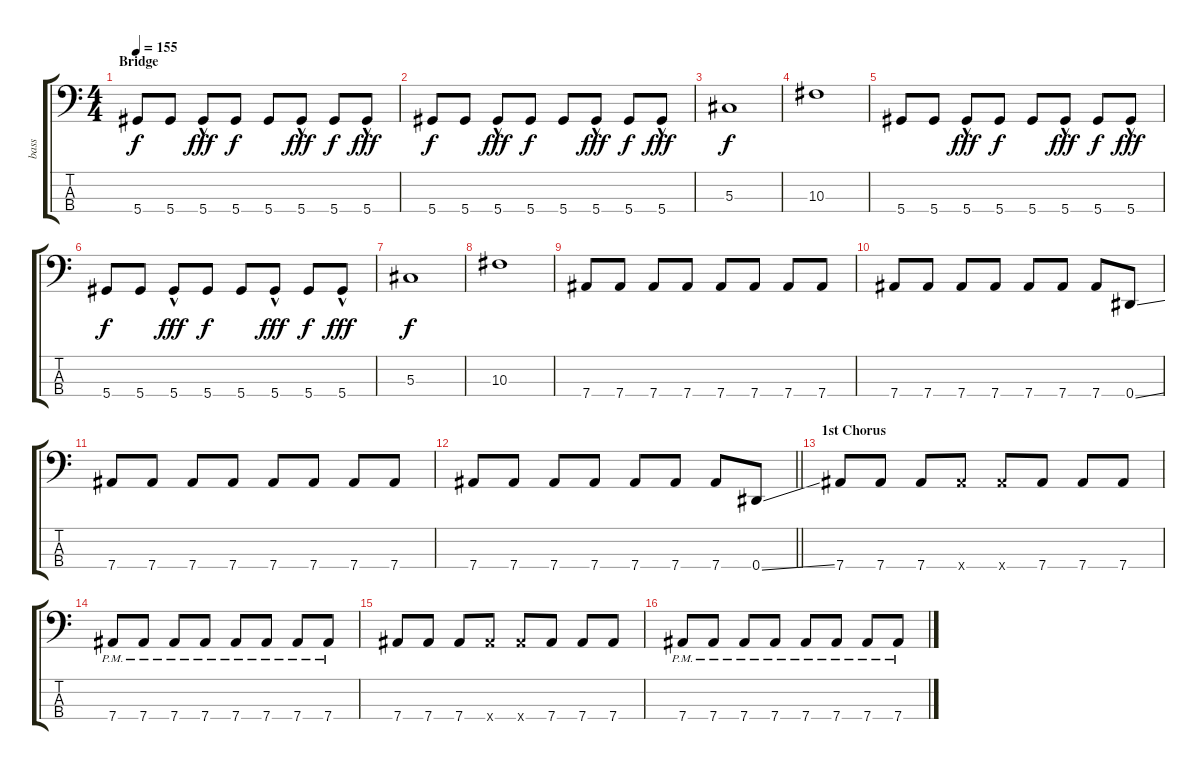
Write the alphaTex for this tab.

\track ("bass" "bass") {instrument electricbassfinger}
\staff {score tabs}
\tuning (Gb2 Db2 Ab1 Eb1) {hide}
\ts (4 4)
\section ("" "Bridge")
\tempo 155
\clef f4
\ks c
5.4.8{dy f} 5.4.8 5.4{hac}.8{dy fff} 5.4.8{dy f} 5.4.8 5.4{hac}.8{dy fff} 5.4.8{dy f} 5.4{hac}.8{dy fff} |
5.4.8{dy f} 5.4.8 5.4{hac}.8{dy fff} 5.4.8{dy f} 5.4.8 5.4{hac}.8{dy fff} 5.4.8{dy f} 5.4{hac}.8{dy fff} |
5.3.1{dy f} |
10.3.1 |
5.4.8 5.4.8 5.4{hac}.8{dy fff} 5.4.8{dy f} 5.4.8 5.4{hac}.8{dy fff} 5.4.8{dy f} 5.4{hac}.8{dy fff} |
5.4.8{dy f} 5.4.8 5.4{hac}.8{dy fff} 5.4.8{dy f} 5.4.8 5.4{hac}.8{dy fff} 5.4.8{dy f} 5.4{hac}.8{dy fff} |
5.3.1{dy f} |
10.3.1 |
7.4.8 7.4.8 7.4.8 7.4.8 7.4.8 7.4.8 7.4.8 7.4.8 |
7.4.8 7.4.8 7.4.8 7.4.8 7.4.8 7.4.8 7.4.8 0.4{ss}.8 |
7.4.8 7.4.8 7.4.8 7.4.8 7.4.8 7.4.8 7.4.8 7.4.8 |
\barLineRight lightlight
7.4.8 7.4.8 7.4.8 7.4.8 7.4.8 7.4.8 7.4.8 0.4{ss}.8 |
\section ("" "1st Chorus")
7.4.8 7.4.8 7.4.8 7.4{x}.8 7.4{x}.8 7.4.8 7.4.8 7.4.8 |
7.4{pm}.8 7.4{pm}.8 7.4{pm}.8 7.4{pm}.8 7.4{pm}.8 7.4{pm}.8 7.4{pm}.8 7.4{pm}.8 |
7.4.8 7.4.8 7.4.8 7.4{x}.8 7.4{x}.8 7.4.8 7.4.8 7.4.8 |
7.4{pm}.8 7.4{pm}.8 7.4{pm}.8 7.4{pm}.8 7.4{pm}.8 7.4{pm}.8 7.4{pm}.8 7.4{pm}.8
